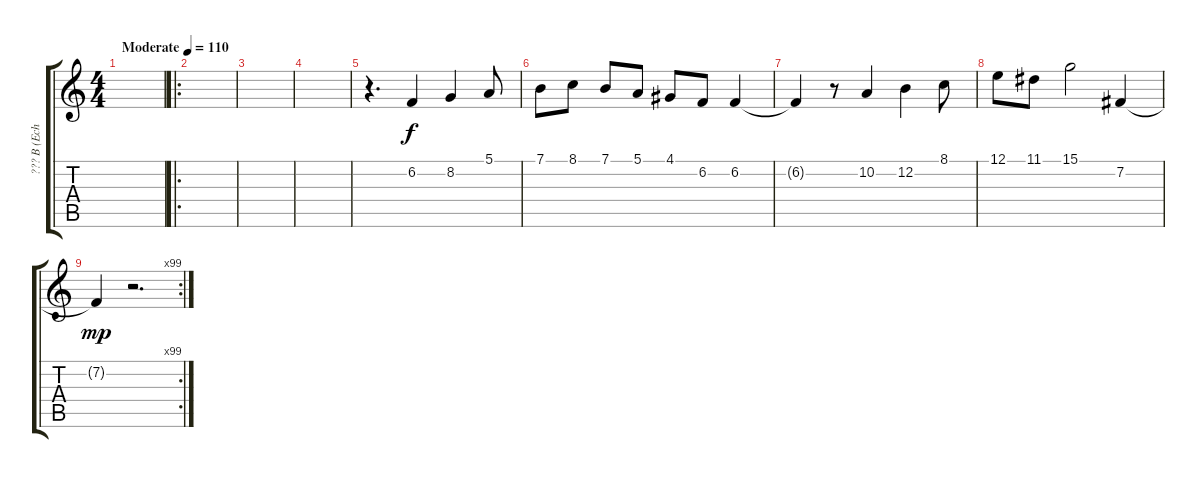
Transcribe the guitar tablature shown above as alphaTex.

\track ("??? B (Echo)" "??? B (Ech") {instrument telephonering}
\staff {score tabs}
\tuning (E4 B3 G3 D3 A2 E2) {hide}
\ts (4 4)
\tempo (110 "Moderate")
\clef g2
\ks c
|
\ro
|
|
|
r.4{d volume 7} 6.2.4 8.2.4 5.1.8 |
7.1.8 8.1.8 7.1.8 5.1.8 4.1.8 6.2.8 6.2.4 |
6.2{t}.4 r.8 10.2.4 12.2.4 8.1.8 |
12.1.8 11.1.8 15.1.2 7.2.4{dy f} |
\rc 99
7.2{t}.4{dy mp} r.2{d}
